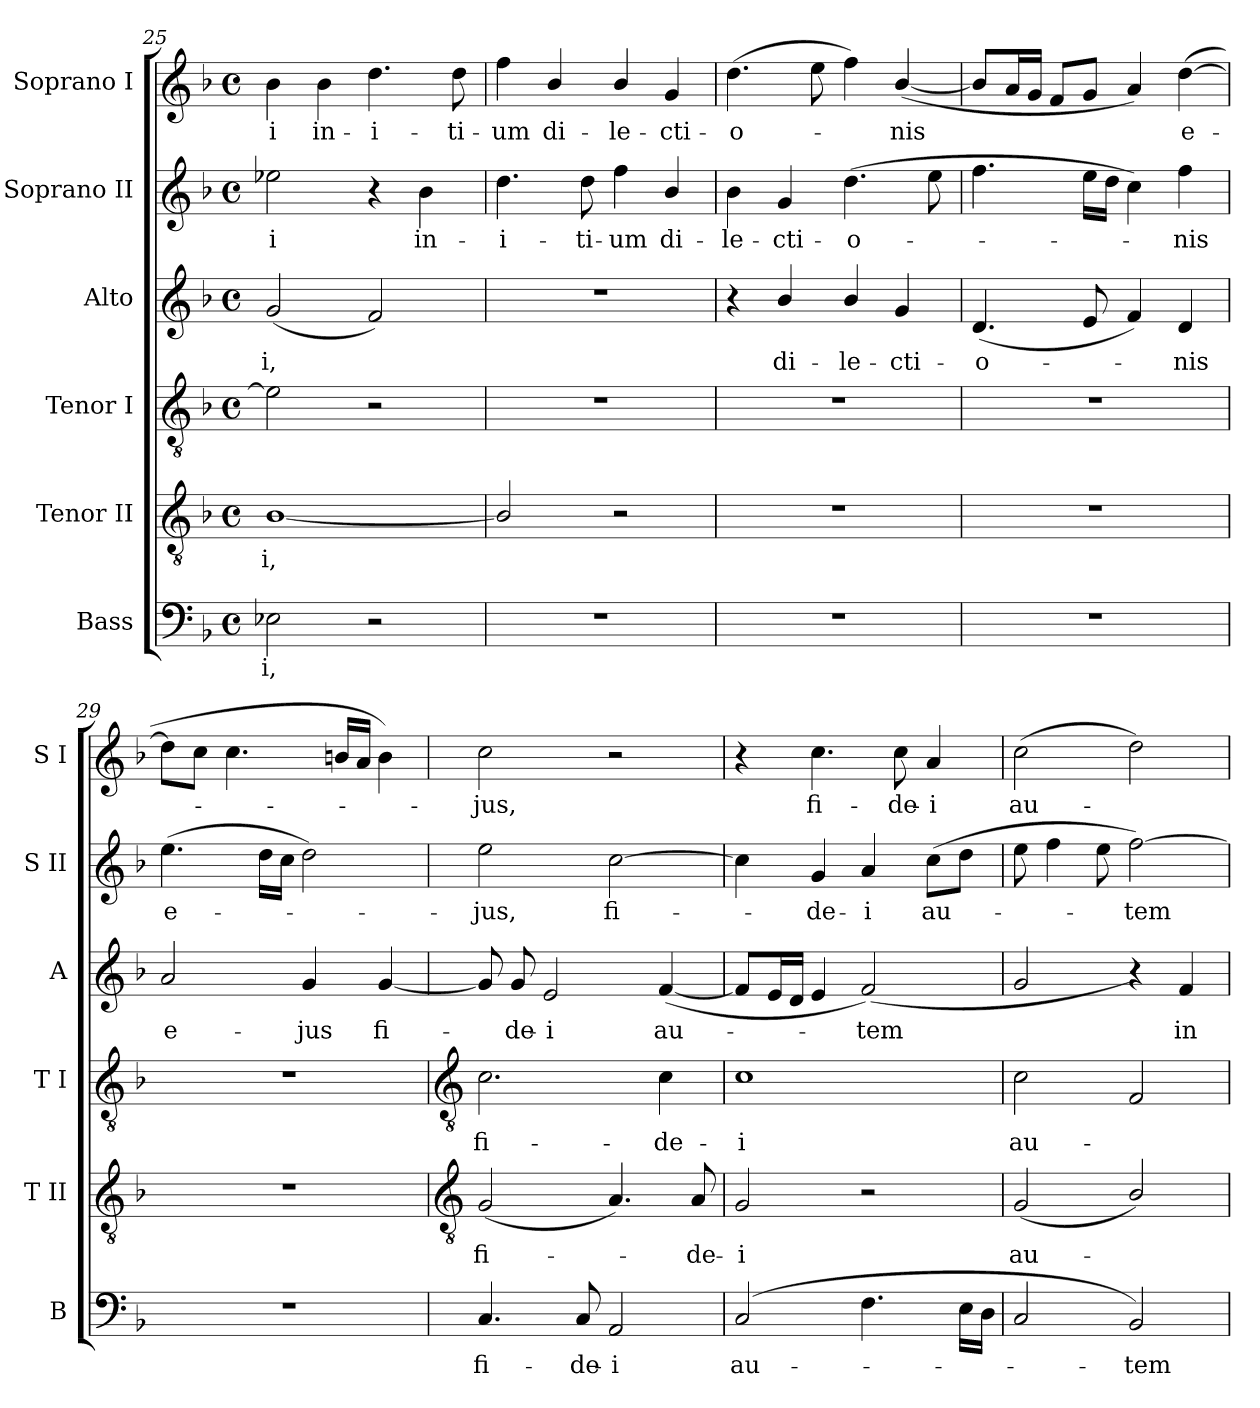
**kern	**text	**kern	**text	**kern	**text	**kern	**text	**kern	**text	**kern	**text
*part6	*part6	*part5	*part5	*part4	*part4	*part3	*part3	*part2	*part2	*part1	*part1
*staff6	*staff6	*staff5	*staff5	*staff4	*staff4	*staff3	*staff3	*staff2	*staff2	*staff1	*staff1
*I"Bass	*	*I"Tenor II	*	*I"Tenor I	*	*I"Alto	*	*I"Soprano II	*	*I"Soprano I	*
*I'B	*	*I'T II	*	*I'T I	*	*I'A	*	*I'S II	*	*I'S I	*
*clefF4	*	*clefGv2	*	*clefGv2	*	*clefG2	*	*clefG2	*	*clefG2	*
*k[b-]	*	*k[b-]	*	*k[b-]	*	*k[b-]	*	*k[b-]	*	*k[b-]	*
*F:	*	*F:	*	*F:	*	*F:	*	*F:	*	*F:	*
*M4/4	*	*M4/4	*	*M4/4	*	*M4/4	*	*M4/4	*	*M4/4	*
*met(c)	*	*met(c)	*	*met(c)	*	*met(c)	*	*met(c)	*	*met(c)	*
=25	=25	=25	=25	=25	=25	=25	=25	=25	=25	=25	=25
!	!LO:LY:b	!	!LO:LY:b	!	!	!	!LO:LY:b	!	!LO:LY:b	!	!LO:LY:b
2E-X	-i,	[1B-/	-i,	2e-]	.	(<2g	-i,	2ee-X	-i	4b-	-i
!	!	!	!	!	!	!	!	!	!	!	!LO:LY:b
.	.	.	.	.	.	.	.	.	.	4b-	in-
!	!	!	!	!	!	!	!	!	!	!	!LO:LY:b
2r	.	.	.	2r	.	2f)	.	4r	.	4.dd	-i-
!	!	!	!	!	!	!	!	!	!LO:LY:b	!	!
.	.	.	.	.	.	.	.	4b-	in-	.	.
!	!	!	!	!	!	!	!	!	!	!	!LO:LY:b
.	.	.	.	.	.	.	.	.	.	8dd	-ti-
=26	=26	=26	=26	=26	=26	=26	=26	=26	=26	=26	=26
!	!	!	!	!	!	!	!	!	!LO:LY:b	!	!LO:LY:b
1r	.	2B-/]	.	1r	.	1r	.	4.dd	-i-	4ff	-um
!	!	!	!	!	!	!	!	!	!	!	!LO:LY:b
.	.	.	.	.	.	.	.	.	.	4b-/	di-
!	!	!	!	!	!	!	!	!	!LO:LY:b	!	!
.	.	.	.	.	.	.	.	8dd	-ti-	.	.
!	!	!	!	!	!	!	!	!	!LO:LY:b	!	!LO:LY:b
.	.	2r	.	.	.	.	.	4ff	-um	4b-/	-le-
!	!	!	!	!	!	!	!	!	!LO:LY:b	!	!LO:LY:b
.	.	.	.	.	.	.	.	4b-/	di-	4g	-cti-
=27	=27	=27	=27	=27	=27	=27	=27	=27	=27	=27	=27
!	!	!	!	!	!	!	!	!	!LO:LY:b	!	!LO:LY:b
1r	.	1r	.	1r	.	4r	.	4b-	-le-	(>4.dd	-o-
!	!	!	!	!	!	!	!LO:LY:b	!	!LO:LY:b	!	!
.	.	.	.	.	.	4b-/	di-	4g	-cti-	.	.
.	.	.	.	.	.	.	.	.	.	8ee	.
!	!	!	!	!	!	!	!LO:LY:b	!	!LO:LY:b	!	!
.	.	.	.	.	.	4b-/	-le-	(>4.dd	-o-	4ff)	.
!	!	!	!	!	!	!	!LO:LY:b	!	!	!	!LO:LY:b
.	.	.	.	.	.	4g	-cti-	.	.	(<[4b-/	nis
.	.	.	.	.	.	.	.	8ee	.	.	.
=28	=28	=28	=28	=28	=28	=28	=28	=28	=28	=28	=28
!	!	!	!	!	!	!	!LO:LY:b	!	!	!	!
1r	.	1r	.	1r	.	(<4.d	-o-	4.ff	.	8b-L]	.
.	.	.	.	.	.	.	.	.	.	16aL	.
.	.	.	.	.	.	.	.	.	.	16gJJ	.
.	.	.	.	.	.	.	.	.	.	8fL	.
.	.	.	.	.	.	8e	.	16eeLL	.	8gJ	.
.	.	.	.	.	.	.	.	16ddJJ	.	.	.
.	.	.	.	.	.	4f)	.	4cc)	.	4a)	.
!	!	!	!	!	!	!	!LO:LY:b	!	!LO:LY:b	!	!LO:LY:b
.	.	.	.	.	.	4d	nis	4ff	nis	(>[4dd	e-
=29	=29	=29	=29	=29	=29	=29	=29	=29	=29	=29	=29
!	!	!	!	!	!	!	!LO:LY:b	!	!LO:LY:b	!	!
1r	.	1r	.	1r	.	2a	e-	(>4.ee	e-	8ddL]	.
.	.	.	.	.	.	.	.	.	.	8ccJ	.
.	.	.	.	.	.	.	.	.	.	4.cc	.
.	.	.	.	.	.	.	.	16ddLL	.	.	.
.	.	.	.	.	.	.	.	16ccJJ	.	.	.
!	!	!	!	!	!	!	!LO:LY:b	!	!	!	!
.	.	.	.	.	.	4g	-jus	2dd)	.	.	.
.	.	.	.	.	.	.	.	.	.	16bnLL	.
.	.	.	.	.	.	.	.	.	.	16aJJ	.
!	!	!	!	!	!	!	!LO:LY:b	!	!	!	!
.	.	.	.	.	.	[4g	fi-	.	.	4b)	.
!!LO:LB:g=z
=30	=30	=30	=30	=30	=30	=30	=30	=30	=30	=30	=30
*	*	*clefGv2	*	*clefGv2	*	*	*	*	*	*	*
!	!LO:LY:b	!	!LO:LY:b	!	!LO:LY:b	!	!	!	!LO:LY:b	!	!LO:LY:b
4.C	fi--	(<2G	fi-	2.c	fi--	8g]	.	2ee	jus,	2cc	jus,
!	!	!	!	!	!	!	!LO:LY:b	!	!	!	!
.	.	.	.	.	.	8g	de-	.	.	.	.
!	!	!	!	!	!	!	!LO:LY:b	!	!	!	!
.	.	.	.	.	.	2e	-i	.	.	.	.
!	!LO:LY:b	!	!	!	!	!	!	!	!	!	!
8C	-de-	.	.	.	.	.	.	.	.	.	.
!	!LO:LY:b	!	!	!	!	!	!	!	!LO:LY:b	!	!
2AA	-i	4.A)	.	.	.	.	.	[2cc	fi-	2r	.
!	!	!	!	!	!LO:LY:b	!	!LO:LY:b	!	!	!	!
.	.	.	.	4c	-de-	(<[4f	au-	.	.	.	.
!	!	!	!LO:LY:b	!	!	!	!	!	!	!	!
.	.	8A	-de-	.	.	.	.	.	.	.	.
=31	=31	=31	=31	=31	=31	=31	=31	=31	=31	=31	=31
!	!LO:LY:b	!	!LO:LY:b	!	!LO:LY:b	!	!	!	!	!	!
(>2C	au-	2G	-i	1c	-i	8fL]	.	4cc]	.	4r	.
.	.	.	.	.	.	16eL	.	.	.	.	.
.	.	.	.	.	.	16dJJ	.	.	.	.	.
!	!	!	!	!	!	!	!	!	!LO:LY:b	!	!LO:LY:b
.	.	.	.	.	.	4e	.	4g	de-	4.cc	fi-
!	!	!	!	!	!	!	!LO:LY:b	!	!LO:LY:b	!	!
4.F	.	2r	.	.	.	(<2f)	tem	4a	-i	.	.
!	!	!	!	!	!	!	!	!	!	!	!LO:LY:b
.	.	.	.	.	.	.	.	.	.	8cc	-de-
!	!	!	!	!	!	!	!	!	!LO:LY:b	!	!LO:LY:b
.	.	.	.	.	.	.	.	(>8ccL	au-	4a	-i
16ELL	.	.	.	.	.	.	.	8ddJ	.	.	.
16DJJ	.	.	.	.	.	.	.	.	.	.	.
=32	=32	=32	=32	=32	=32	=32	=32	=32	=32	=32	=32
!	!	!	!LO:LY:b	!	!LO:LY:b	!	!	!	!	!	!LO:LY:b
2C	.	(<2G	au-	2c	au-	2g	.	8ee	.	(>2cc	au-
.	.	.	.	.	.	.	.	4ff	.	.	.
.	.	.	.	.	.	.	.	8ee	.	.	.
!	!LO:LY:b	!	!	!	!	!	!	!	!LO:LY:b	!	!
2BB-)	tem	2B-/)	.	2F	.	4r)	.	[2ff)	tem	2dd)	.
!	!	!	!	!	!	!	!LO:LY:b	!	!	!	!
.	.	.	.	.	.	4f	in-	.	.	.	.
=	=	=	=	=	=	=	=	=	=	=	=
*-	*-	*-	*-	*-	*-	*-	*-	*-	*-	*-	*-
